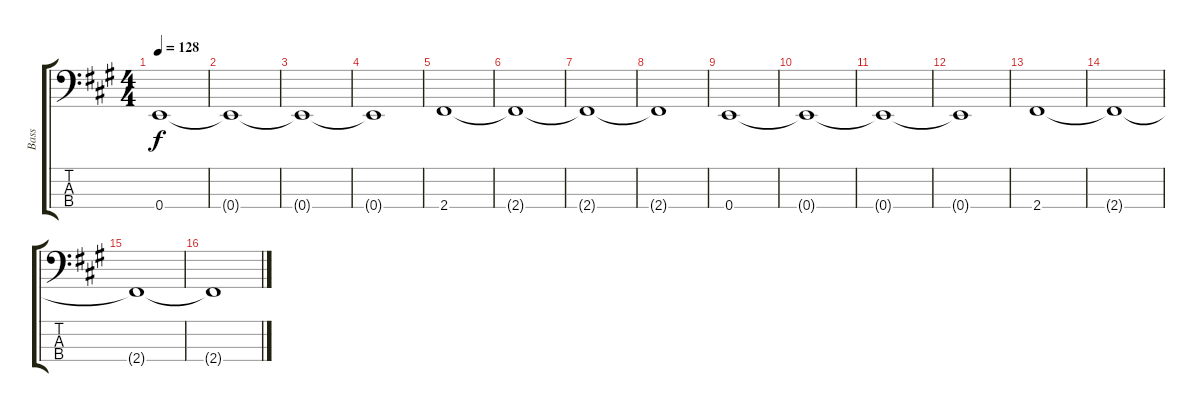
\track ("Bass" "Bass") {instrument electricbassfinger}
\staff {score tabs}
\tuning (G2 D2 A1 E1) {hide}
\ts (4 4)
\tempo 128
\clef f4
\ks f#minor
0.4.1{dy f} |
0.4{t}.1 |
0.4{t}.1 |
0.4{t}.1 |
2.4.1 |
2.4{t}.1 |
2.4{t}.1 |
2.4{t}.1 |
0.4.1 |
0.4{t}.1 |
0.4{t}.1 |
0.4{t}.1 |
2.4.1 |
2.4{t}.1 |
2.4{t}.1 |
2.4{t}.1
